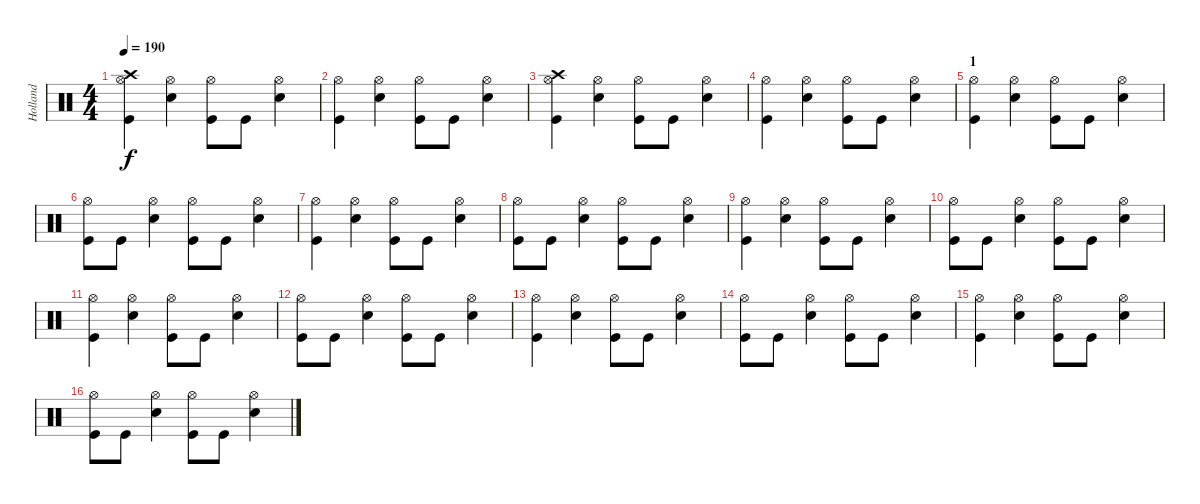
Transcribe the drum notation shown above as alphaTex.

\track ("Holland" "Holland") {instrument percussion}
\staff {score}
\articulation defaults
\ts (4 4)
\tempo 190
\clef neutral
\ks c
("Crash high (hit)" "Hi-Hat (open)" "Kick (hit)").4{dy f} ("Hi-Hat (open)" "Snare (hit) 2").4 ("Hi-Hat (open)" "Kick (hit)").8 "Kick (hit)".8 ("Hi-Hat (open)" "Snare (hit) 2").4 |
("Hi-Hat (open)" "Kick (hit)").4 ("Hi-Hat (open)" "Snare (hit) 2").4 ("Hi-Hat (open)" "Kick (hit)").8 "Kick (hit)".8 ("Hi-Hat (open)" "Snare (hit) 2").4 |
("Crash high (hit)" "Hi-Hat (open)" "Kick (hit)").4 ("Hi-Hat (open)" "Snare (hit) 2").4 ("Hi-Hat (open)" "Kick (hit)").8 "Kick (hit)".8 ("Hi-Hat (open)" "Snare (hit) 2").4 |
("Hi-Hat (open)" "Kick (hit)").4 ("Hi-Hat (open)" "Snare (hit) 2").4 ("Hi-Hat (open)" "Kick (hit)").8 "Kick (hit)".8 ("Hi-Hat (open)" "Snare (hit) 2").4 |
\section ("" "1")
("Hi-Hat (open)" "Kick (hit)").4 ("Hi-Hat (open)" "Snare (hit) 2").4 ("Hi-Hat (open)" "Kick (hit)").8 "Kick (hit)".8 ("Hi-Hat (open)" "Snare (hit) 2").4 |
("Hi-Hat (open)" "Kick (hit)").8 "Kick (hit)".8 ("Hi-Hat (open)" "Snare (hit) 2").4 ("Hi-Hat (open)" "Kick (hit)").8 "Kick (hit)".8 ("Hi-Hat (open)" "Snare (hit) 2").4 |
("Hi-Hat (open)" "Kick (hit)").4 ("Hi-Hat (open)" "Snare (hit) 2").4 ("Hi-Hat (open)" "Kick (hit)").8 "Kick (hit)".8 ("Hi-Hat (open)" "Snare (hit) 2").4 |
("Hi-Hat (open)" "Kick (hit)").8 "Kick (hit)".8 ("Hi-Hat (open)" "Snare (hit) 2").4 ("Hi-Hat (open)" "Kick (hit)").8 "Kick (hit)".8 ("Hi-Hat (open)" "Snare (hit) 2").4 |
("Hi-Hat (open)" "Kick (hit)").4 ("Hi-Hat (open)" "Snare (hit) 2").4 ("Hi-Hat (open)" "Kick (hit)").8 "Kick (hit)".8 ("Hi-Hat (open)" "Snare (hit) 2").4 |
("Hi-Hat (open)" "Kick (hit)").8 "Kick (hit)".8 ("Hi-Hat (open)" "Snare (hit) 2").4 ("Hi-Hat (open)" "Kick (hit)").8 "Kick (hit)".8 ("Hi-Hat (open)" "Snare (hit) 2").4 |
("Hi-Hat (open)" "Kick (hit)").4 ("Hi-Hat (open)" "Snare (hit) 2").4 ("Hi-Hat (open)" "Kick (hit)").8 "Kick (hit)".8 ("Hi-Hat (open)" "Snare (hit) 2").4 |
("Hi-Hat (open)" "Kick (hit)").8 "Kick (hit)".8 ("Hi-Hat (open)" "Snare (hit) 2").4 ("Hi-Hat (open)" "Kick (hit)").8 "Kick (hit)".8 ("Hi-Hat (open)" "Snare (hit) 2").4 |
("Hi-Hat (open)" "Kick (hit)").4 ("Hi-Hat (open)" "Snare (hit) 2").4 ("Hi-Hat (open)" "Kick (hit)").8 "Kick (hit)".8 ("Hi-Hat (open)" "Snare (hit) 2").4 |
("Hi-Hat (open)" "Kick (hit)").8 "Kick (hit)".8 ("Hi-Hat (open)" "Snare (hit) 2").4 ("Hi-Hat (open)" "Kick (hit)").8 "Kick (hit)".8 ("Hi-Hat (open)" "Snare (hit) 2").4 |
("Hi-Hat (open)" "Kick (hit)").4 ("Hi-Hat (open)" "Snare (hit) 2").4 ("Hi-Hat (open)" "Kick (hit)").8 "Kick (hit)".8 ("Hi-Hat (open)" "Snare (hit) 2").4 |
("Hi-Hat (open)" "Kick (hit)").8 "Kick (hit)".8 ("Hi-Hat (open)" "Snare (hit) 2").4 ("Hi-Hat (open)" "Kick (hit)").8 "Kick (hit)".8 ("Hi-Hat (open)" "Snare (hit) 2").4
